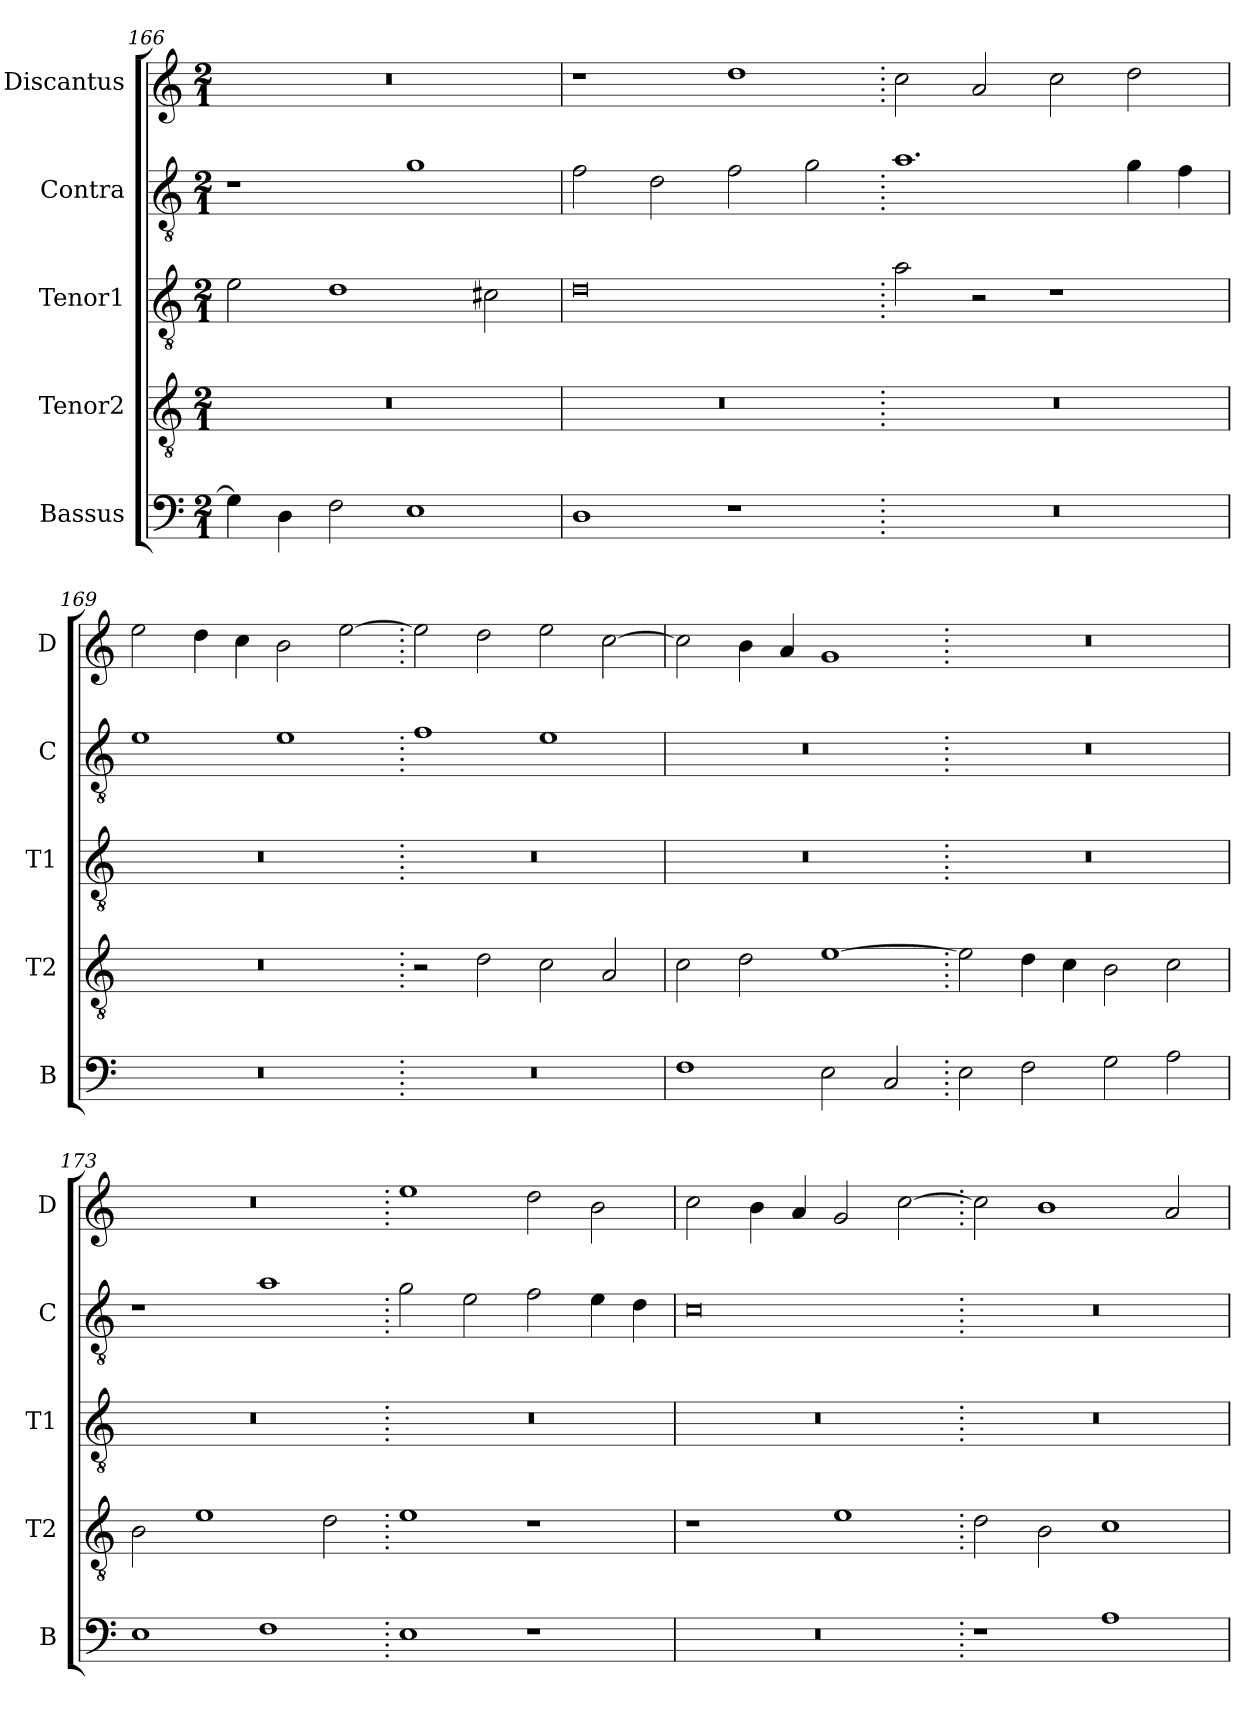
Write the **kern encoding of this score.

**kern	**kern	**kern	**kern	**kern
*part5	*part4	*part3	*part2	*part1
*staff5	*staff4	*staff3	*staff2	*staff1
*I"Bassus	*I"Tenor2	*I"Tenor1	*I"Contra	*I"Discantus
*I'B	*I'T2	*I'T1	*I'C	*I'D
*clefF4	*clefGv2	*clefGv2	*clefGv2	*clefG2
*k[]	*k[]	*k[]	*k[]	*k[]
*M2/1	*M2/1	*M2/1	*M2/1	*M2/1
=166	=166	=166	=166	=166
4G\]	0r	2e\	1r	0r
4D\	.	.	.	.
2F\	.	1d	.	.
1E	.	.	1g	.
.	.	2c#X\	.	.
=167	=167	=167	=167	=167
1D	0r	0d	2f\	1r
.	.	.	2d\	.
1r	.	.	2f\	1dd
.	.	.	2g\	.
=168.	=168.	=168.	=168.	=168.
0r	0r	2a\	1.a	2cc\
.	.	2r	.	2a/
.	.	1r	.	2cc\
.	.	.	4g\	2dd\
.	.	.	4f\	.
=169	=169	=169	=169	=169
0r	0r	0r	1e	2ee\
.	.	.	.	4dd\
.	.	.	.	4cc\
.	.	.	1e	2b\
.	.	.	.	[2ee\
=170.	=170.	=170.	=170.	=170.
0r	2r	0r	1f	2ee\]
.	2d\	.	.	2dd\
.	2c\	.	1e	2ee\
.	2A/	.	.	[2cc\
=171	=171	=171	=171	=171
1F	2c\	0r	0r	2cc\]
.	2d\	.	.	4b\
.	.	.	.	4a/
2E\	[1e	.	.	1g
2C/	.	.	.	.
=172.	=172.	=172.	=172.	=172.
2E\	2e\]	0r	0r	0r
2F\	4d\	.	.	.
.	4c\	.	.	.
2G\	2B\	.	.	.
2A\	2c\	.	.	.
=173	=173	=173	=173	=173
1E	2B\	0r	1r	0r
.	1e	.	.	.
1F	.	.	1a	.
.	2d\	.	.	.
=174.	=174.	=174.	=174.	=174.
1E	1e	0r	2g\	1ee
.	.	.	2e\	.
1r	1r	.	2f\	2dd\
.	.	.	4e\	2b\
.	.	.	4d\	.
=175	=175	=175	=175	=175
0r	1r	0r	0c	2cc\
.	.	.	.	4b\
.	.	.	.	4a/
.	1e	.	.	2g/
.	.	.	.	[2cc\
=176.	=176.	=176.	=176.	=176.
1r	2d\	0r	0r	2cc\]
.	2B\	.	.	1b
1A	1c	.	.	.
.	.	.	.	2a/
=	=	=	=	=
*-	*-	*-	*-	*-
